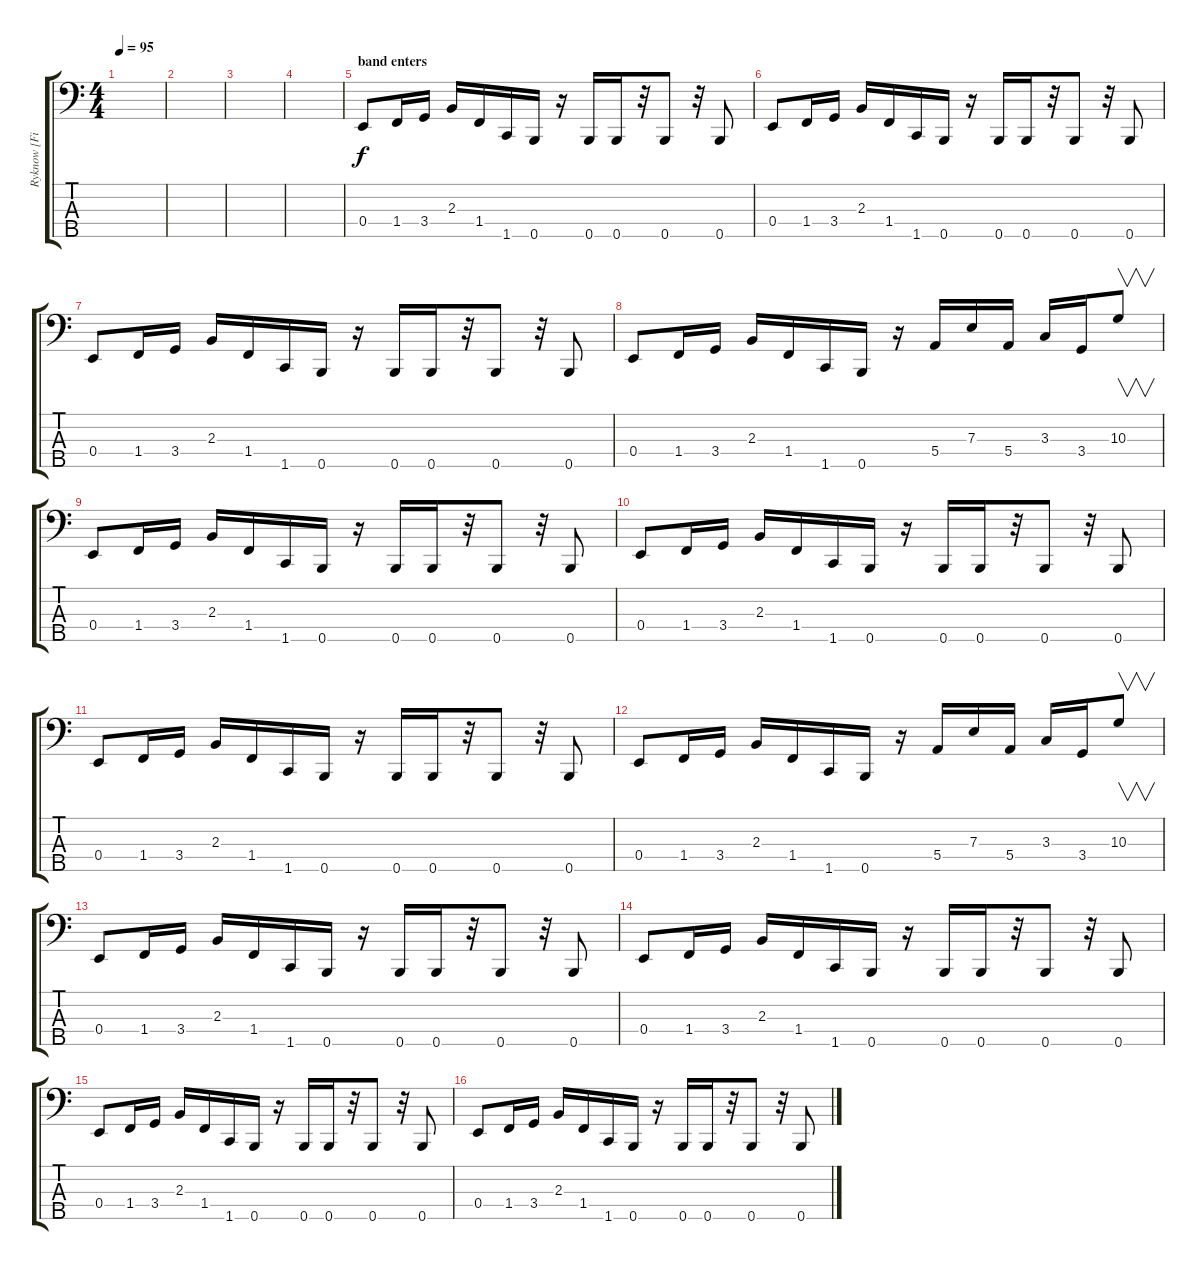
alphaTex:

\track ("Ryknow [Finger]" "Ryknow [Fi") {instrument electricbassfinger}
\staff {score tabs}
\tuning (G2 D2 A1 E1 B0) {hide}
\ts (4 4)
\tempo 95
\clef f4
\ks c
|
|
|
|
\section ("" "band enters")
0.4.8 1.4.16 3.4.16 2.3.16 1.4.16 1.5.16 0.5.16 r.16 0.5.16 0.5.16 r.32 0.5.8 r.32 0.5.8 |
0.4.8 1.4.16 3.4.16 2.3.16 1.4.16 1.5.16 0.5.16 r.16 0.5.16 0.5.16 r.32 0.5.8 r.32 0.5.8 |
0.4.8 1.4.16 3.4.16 2.3.16 1.4.16 1.5.16 0.5.16 r.16 0.5.16 0.5.16 r.32 0.5.8 r.32 0.5.8 |
0.4.8 1.4.16 3.4.16 2.3.16 1.4.16 1.5.16 0.5.16 r.16 5.4.16 7.3.16 5.4.16 3.3.16 3.4.16 10.3.8{v} |
0.4.8 1.4.16 3.4.16 2.3.16 1.4.16 1.5.16 0.5.16 r.16 0.5.16 0.5.16 r.32 0.5.8 r.32 0.5.8 |
0.4.8 1.4.16 3.4.16 2.3.16 1.4.16 1.5.16 0.5.16 r.16 0.5.16 0.5.16 r.32 0.5.8 r.32 0.5.8 |
0.4.8 1.4.16 3.4.16 2.3.16 1.4.16 1.5.16 0.5.16 r.16 0.5.16 0.5.16 r.32 0.5.8 r.32 0.5.8 |
0.4.8 1.4.16 3.4.16 2.3.16 1.4.16 1.5.16 0.5.16 r.16 5.4.16 7.3.16 5.4.16 3.3.16 3.4.16 10.3.8{v} |
0.4.8 1.4.16 3.4.16 2.3.16 1.4.16 1.5.16 0.5.16 r.16 0.5.16 0.5.16 r.32 0.5.8 r.32 0.5.8 |
0.4.8 1.4.16 3.4.16 2.3.16 1.4.16 1.5.16 0.5.16 r.16 0.5.16 0.5.16 r.32 0.5.8 r.32 0.5.8 |
0.4.8 1.4.16 3.4.16 2.3.16 1.4.16 1.5.16 0.5.16 r.16 0.5.16 0.5.16 r.32 0.5.8 r.32 0.5.8 |
0.4.8 1.4.16 3.4.16 2.3.16 1.4.16 1.5.16 0.5.16 r.16 0.5.16 0.5.16 r.32 0.5.8 r.32 0.5.8
